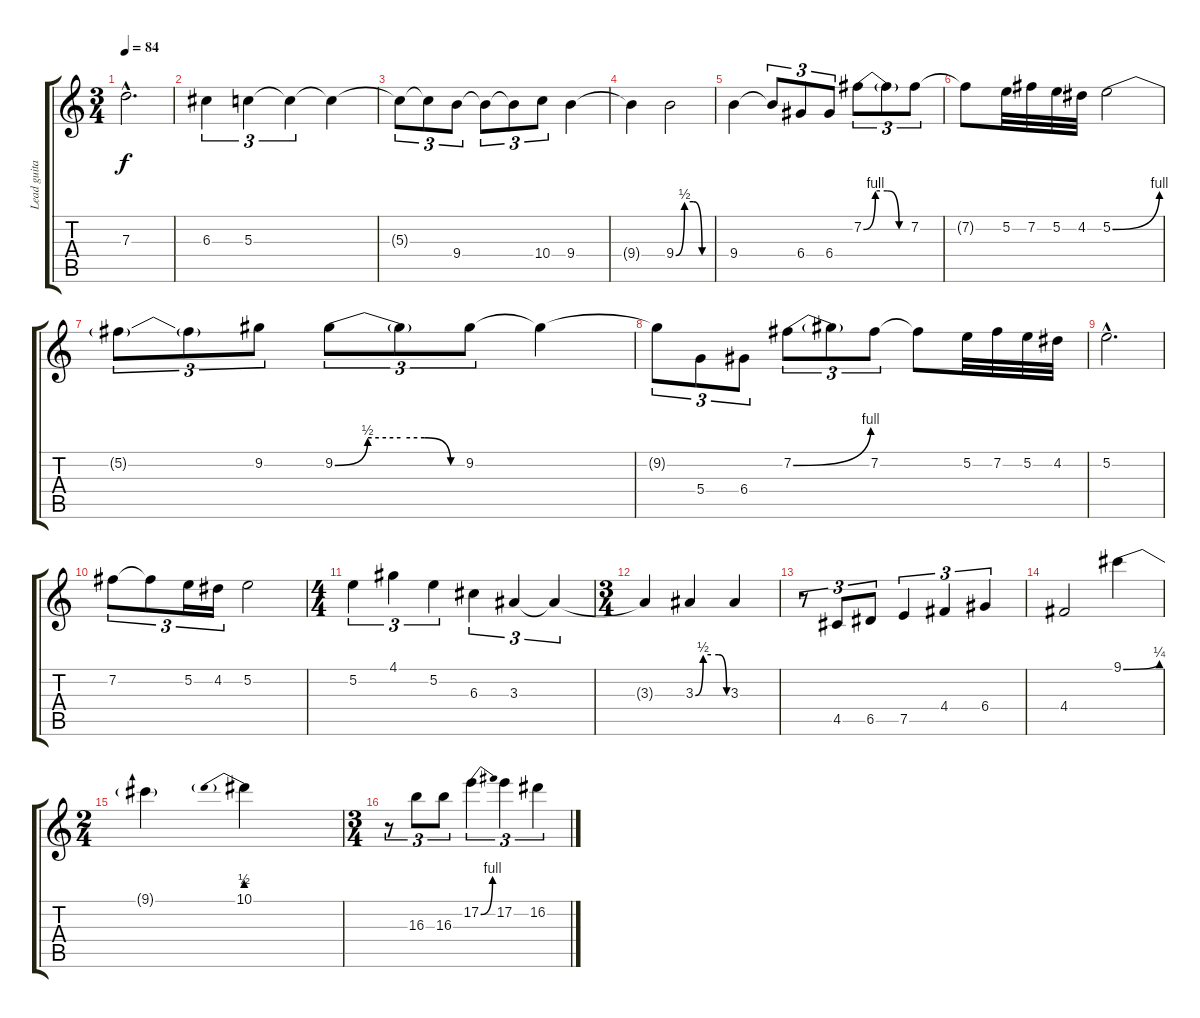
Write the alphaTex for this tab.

\track ("Lead guitar (P.Rondat)" "Lead guita") {instrument overdrivenguitar}
\staff {score tabs}
\tuning (E4 B3 G3 D3 A2 E2) {hide}
\ts (3 4)
\tempo 84
\clef g2
\ks c
7.3{hac}.2{d dy f} |
6.3.4{tu (3 2)} 5.3.4{tu (3 2)} 5.3{t}.4{tu (3 2)} 5.3{t}.4 |
5.3{t}.8{tu (3 2)} 5.3{t}.8{tu (3 2)} 9.4.8{tu (3 2)} 9.4{t}.8{tu (3 2)} 9.4{t}.8{tu (3 2)} 10.4.8{tu (3 2)} 9.4.4 |
9.4{t}.4 9.4{be (custom 0 0 15 2 30 2 45 0 60 0)}.2 |
9.4.4 9.4{t}.8{tu (3 2)} 6.4.8{tu (3 2)} 6.4.8{tu (3 2)} 7.2{be (custom 0 0 15 4 30 4 45 0 60 0)}.8{tu (3 2)} 7.2{t}.8{tu (3 2)} 7.2.8{tu (3 2)} |
7.2{t}.8 5.2.32 7.2.32 5.2.32 4.2.32 5.2{be (bend 0 0 60 4)}.2 |
5.2{t}.8{tu (3 2)} 5.2{t}.8{tu (3 2)} 9.2.8{tu (3 2)} 9.2{be (custom 0 0 15 2 30 2 41 2 53 0 60 0)}.8{tu (3 2)} 9.2{t}.8{tu (3 2)} 9.2.8{tu (3 2)} 9.2{t}.4 |
9.2{t}.8{tu (3 2)} 5.4.8{tu (3 2)} 6.4.8{tu (3 2)} 7.2{be (bend 0 0 60 4)}.8{tu (3 2)} 7.2{t}.8{tu (3 2)} 7.2.8{tu (3 2)} 7.2{t}.8 5.2.32 7.2.32 5.2.32 4.2.32 |
5.2{hac}.2{d} |
7.2.8{tu (3 2)} 7.2{t}.8{tu (3 2)} 5.2.16{tu (3 2)} 4.2.16{tu (3 2)} 5.2.2 |
\ts (4 4)
5.2.4{tu (3 2)} 4.1.4{tu (3 2)} 5.2.4{tu (3 2)} 6.3.4{tu (3 2)} 3.3.4{tu (3 2)} 3.3{t}.4{tu (3 2)} |
\ts (3 4)
3.3{t}.4 3.3{be (custom 0 0 15 2 30 2 45 2 60 0)}.4 3.3.4 |
r.8{tu (3 2)} 4.5.8{tu (3 2)} 6.5.8{tu (3 2)} 7.5.4{tu (3 2)} 4.4.4{tu (3 2)} 6.4.4{tu (3 2)} |
4.4.2 9.1{be (bend 0 0 60 1)}.4 |
\ts (2 4)
9.1{t}.4 10.1{be (prebend 0 2 60 2)}.4 |
\ts (3 4)
r.8{tu (3 2)} 16.3.8{tu (3 2)} 16.3.8{tu (3 2)} 17.2{be (bend 0 0 60 4)}.4{tu (3 2)} 17.2.4{tu (3 2)} 16.2.4{tu (3 2)}
